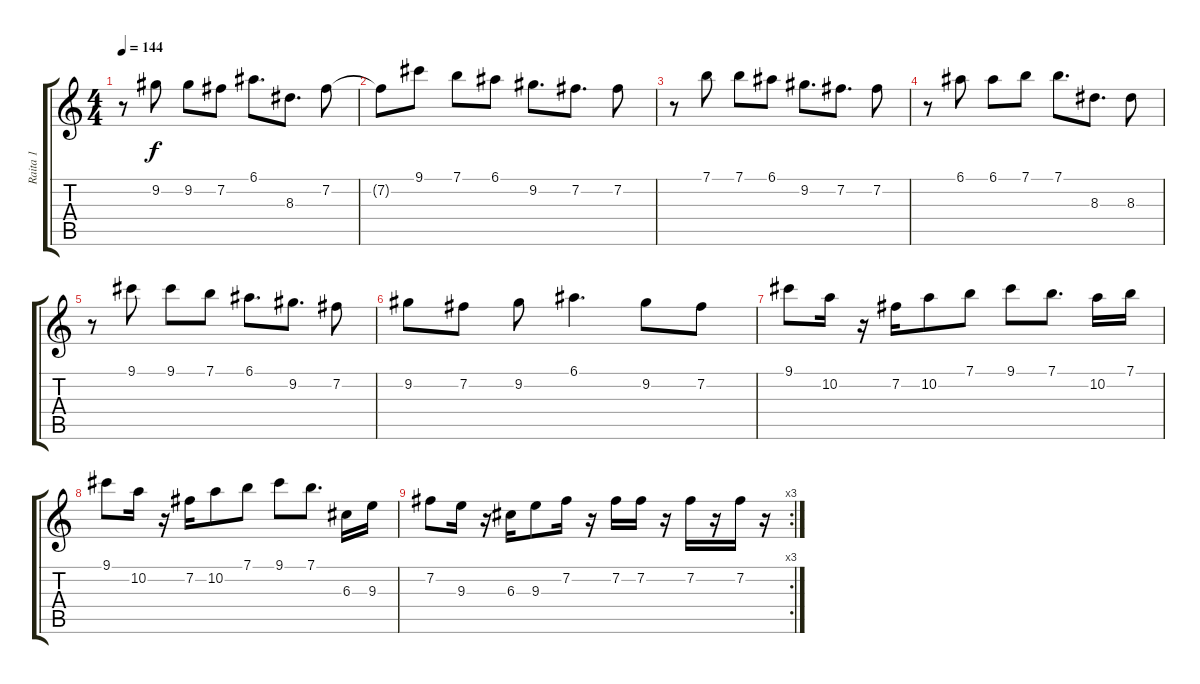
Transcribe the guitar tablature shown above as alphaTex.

\track ("Raita 1" "Raita 1") {instrument acousticguitarsteel}
\staff {score tabs}
\tuning (E4 B3 G3 D3 A2 E2) {hide}
\ts (4 4)
\tempo 144
\clef g2
\ks c
r.8{dy f} 9.2.8 9.2.8 7.2.8 6.1.8{d} 8.3.8{d} 7.2.8 |
7.2{t}.8 9.1.8 7.1.8 6.1.8 9.2.8{d} 7.2.8{d} 7.2.8 |
r.8 7.1.8 7.1.8 6.1.8 9.2.8{d} 7.2.8{d} 7.2.8 |
r.8 6.1.8 6.1.8 7.1.8 7.1.8{d} 8.3.8{d} 8.3.8 |
r.8 9.1.8 9.1.8 7.1.8 6.1.8{d} 9.2.8{d} 7.2.8 |
9.2.8 7.2.8 9.2.8 6.1.4{d} 9.2.8 7.2.8 |
9.1.8 10.2.16 r.16 7.2.16 10.2.8 7.1.8 9.1.8 7.1.8{d} 10.2.16 7.1.16 |
9.1.8 10.2.16 r.16 7.2.16 10.2.8 7.1.8 9.1.8 7.1.8{d} 6.3.16 9.3.16 |
\rc 3
7.2.8 9.3.16 r.16 6.3.16 9.3.8 7.2.16 r.16 7.2.16 7.2.16 r.16 7.2.16 r.16 7.2.16 r.16
